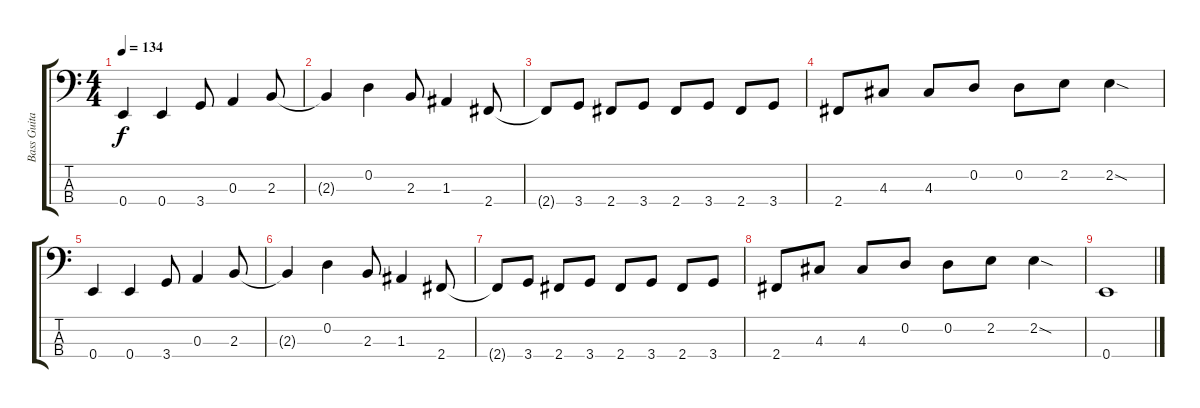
\track ("Bass Guitar" "Bass Guita") {instrument electricbasspick}
\staff {score tabs}
\tuning (G2 D2 A1 E1) {hide}
\ts (4 4)
\tempo 134
\clef f4
\ks c
0.4.4{dy f} 0.4.4 3.4.8 0.3.4 2.3.8 |
2.3{t}.4 0.2.4 2.3.8 1.3.4 2.4.8 |
2.4{t}.8 3.4.8 2.4.8 3.4.8 2.4.8 3.4.8 2.4.8 3.4.8 |
2.4.8 4.3.8 4.3.8 0.2.8 0.2.8 2.2.8 2.2{sod}.4 |
0.4.4 0.4.4 3.4.8 0.3.4 2.3.8 |
2.3{t}.4 0.2.4 2.3.8 1.3.4 2.4.8 |
2.4{t}.8 3.4.8 2.4.8 3.4.8 2.4.8 3.4.8 2.4.8 3.4.8 |
2.4.8 4.3.8 4.3.8 0.2.8 0.2.8 2.2.8 2.2{sod}.4 |
0.4.1
